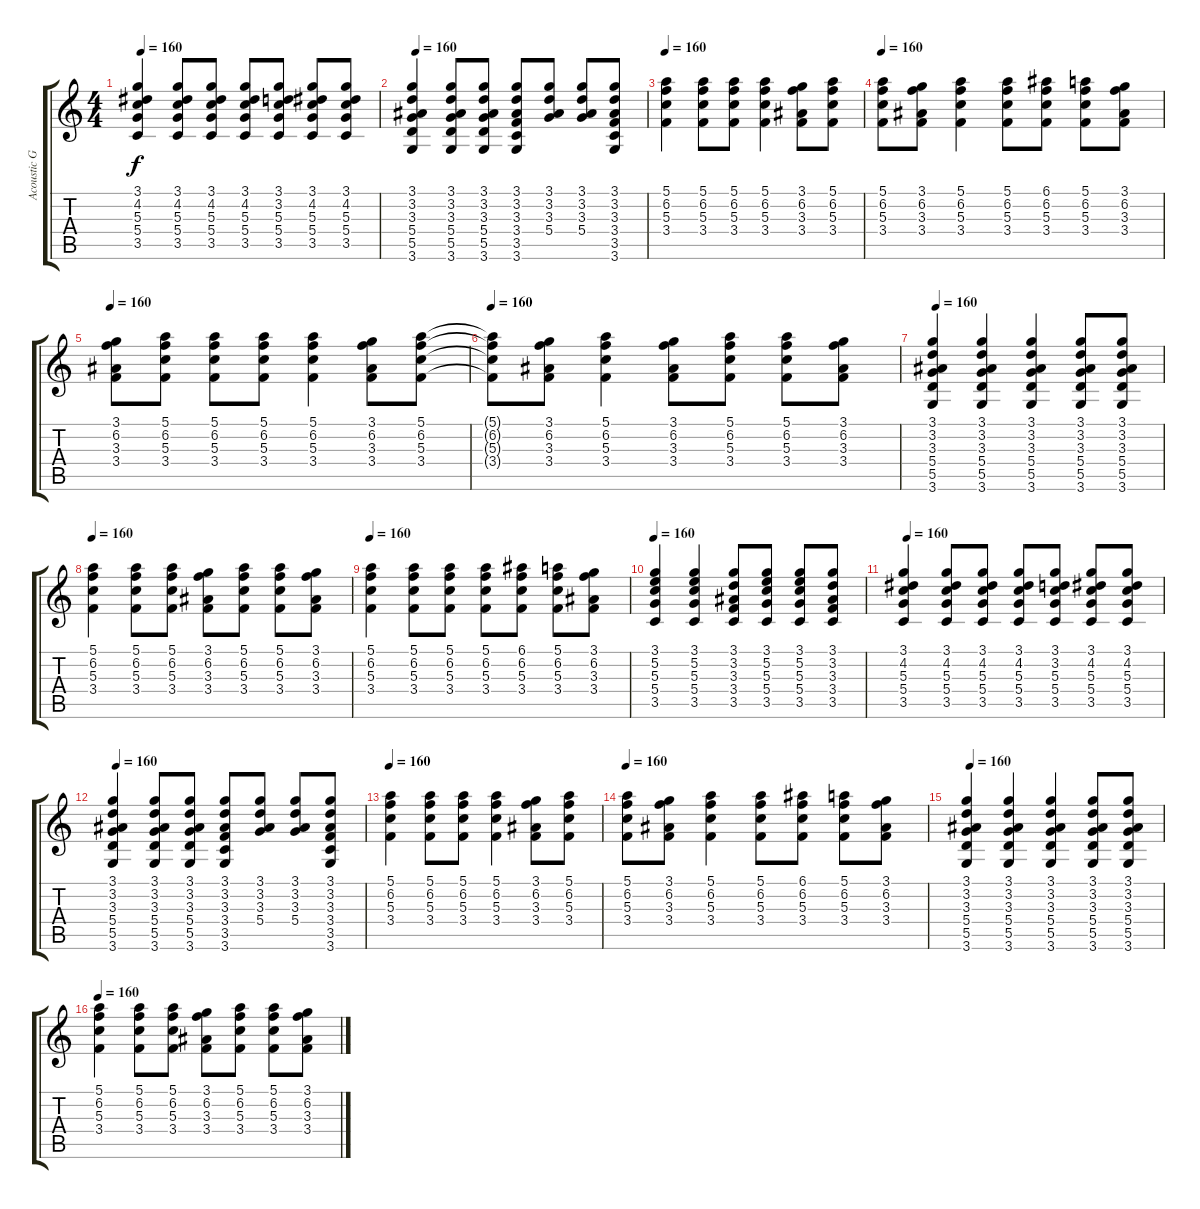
\track ("Acoustic Guitar" "Acoustic G") {instrument acousticguitarsteel}
\staff {score tabs}
\tuning (E4 B3 G3 D3 A2 E2) {hide}
\ts (4 4)
\tempo 160
\clef g2
\ks c
(3.1 4.2 5.3 5.4 3.5).4{dy f} (3.1 4.2 5.3 5.4 3.5).8 (3.1 4.2 5.3 5.4 3.5).8 (3.1 4.2 5.3 5.4 3.5).8 (3.1 3.2 5.3 5.4 3.5).8 (3.1 4.2 5.3 5.4 3.5).8 (3.1 4.2 5.3 5.4 3.5).8 |
\tempo 160
(3.1 3.2 3.3 5.4 5.5 3.6).4 (3.1 3.2 3.3 5.4 5.5 3.6).8 (3.1 3.2 3.3 5.4 5.5 3.6).8 (3.1 3.2 3.3 3.4 3.5 3.6).8 (3.1 3.2 3.3 5.4).8 (3.1 3.2 3.3 5.4).8 (3.1 3.2 3.3 3.4 3.5 3.6).8 |
\tempo 160
(5.1 6.2 5.3 3.4).4 (5.1 6.2 5.3 3.4).8 (5.1 6.2 5.3 3.4).8 (5.1 6.2 5.3 3.4).4 (3.1 6.2 3.3 3.4).8 (5.1 6.2 5.3 3.4).8 |
\tempo 160
(5.1 6.2 5.3 3.4).8 (3.1 6.2 3.3 3.4).8 (5.1 6.2 5.3 3.4).4 (5.1 6.2 5.3 3.4).8 (6.1 6.2 5.3 3.4).8 (5.1 6.2 5.3 3.4).8 (3.1 6.2 3.3 3.4).8 |
\tempo 160
(3.1 6.2 3.3 3.4).8 (5.1 6.2 5.3 3.4).8 (5.1 6.2 5.3 3.4).8 (5.1 6.2 5.3 3.4).8 (5.1 6.2 5.3 3.4).4 (3.1 6.2 3.3 3.4).8 (5.1 6.2 5.3 3.4).8 |
\tempo 160
(5.1{t} 6.2{t} 5.3{t} 3.4{t}).8 (3.1 6.2 3.3 3.4).8 (5.1 6.2 5.3 3.4).4 (3.1 6.2 3.3 3.4).8 (5.1 6.2 5.3 3.4).8 (5.1 6.2 5.3 3.4).8 (3.1 6.2 3.3 3.4).8 |
\tempo 160
(3.1 3.2 3.3 5.4 5.5 3.6).4 (3.1 3.2 3.3 5.4 5.5 3.6).4 (3.1 3.2 3.3 5.4 5.5 3.6).4 (3.1 3.2 3.3 5.4 5.5 3.6).8 (3.1 3.2 3.3 5.4 5.5 3.6).8 |
\tempo 160
(5.1 6.2 5.3 3.4).4 (5.1 6.2 5.3 3.4).8 (5.1 6.2 5.3 3.4).8 (3.1 6.2 3.3 3.4).8 (5.1 6.2 5.3 3.4).8 (5.1 6.2 5.3 3.4).8 (3.1 6.2 3.3 3.4).8 |
\tempo 160
(5.1 6.2 5.3 3.4).4 (5.1 6.2 5.3 3.4).8 (5.1 6.2 5.3 3.4).8 (5.1 6.2 5.3 3.4).8 (6.1 6.2 5.3 3.4).8 (5.1 6.2 5.3 3.4).8 (3.1 6.2 3.3 3.4).8 |
\tempo 160
(3.1 5.2 5.3 5.4 3.5).4 (3.1 5.2 5.3 5.4 3.5).4 (3.1 3.2 3.3 3.4 3.5).8 (3.1 5.2 5.3 5.4 3.5).8 (3.1 5.2 5.3 5.4 3.5).8 (3.1 3.2 3.3 3.4 3.5).8 |
\tempo 160
(3.1 4.2 5.3 5.4 3.5).4 (3.1 4.2 5.3 5.4 3.5).8 (3.1 4.2 5.3 5.4 3.5).8 (3.1 4.2 5.3 5.4 3.5).8 (3.1 3.2 5.3 5.4 3.5).8 (3.1 4.2 5.3 5.4 3.5).8 (3.1 4.2 5.3 5.4 3.5).8 |
\tempo 160
(3.1 3.2 3.3 5.4 5.5 3.6).4 (3.1 3.2 3.3 5.4 5.5 3.6).8 (3.1 3.2 3.3 5.4 5.5 3.6).8 (3.1 3.2 3.3 3.4 3.5 3.6).8 (3.1 3.2 3.3 5.4).8 (3.1 3.2 3.3 5.4).8 (3.1 3.2 3.3 3.4 3.5 3.6).8 |
\tempo 160
(5.1 6.2 5.3 3.4).4 (5.1 6.2 5.3 3.4).8 (5.1 6.2 5.3 3.4).8 (5.1 6.2 5.3 3.4).4 (3.1 6.2 3.3 3.4).8 (5.1 6.2 5.3 3.4).8 |
\tempo 160
(5.1 6.2 5.3 3.4).8 (3.1 6.2 3.3 3.4).8 (5.1 6.2 5.3 3.4).4 (5.1 6.2 5.3 3.4).8 (6.1 6.2 5.3 3.4).8 (5.1 6.2 5.3 3.4).8 (3.1 6.2 3.3 3.4).8 |
\tempo 160
(3.1 3.2 3.3 5.4 5.5 3.6).4 (3.1 3.2 3.3 5.4 5.5 3.6).4 (3.1 3.2 3.3 5.4 5.5 3.6).4 (3.1 3.2 3.3 5.4 5.5 3.6).8 (3.1 3.2 3.3 5.4 5.5 3.6).8 |
\tempo 160
(5.1 6.2 5.3 3.4).4 (5.1 6.2 5.3 3.4).8 (5.1 6.2 5.3 3.4).8 (3.1 6.2 3.3 3.4).8 (5.1 6.2 5.3 3.4).8 (5.1 6.2 5.3 3.4).8 (3.1 6.2 3.3 3.4).8
